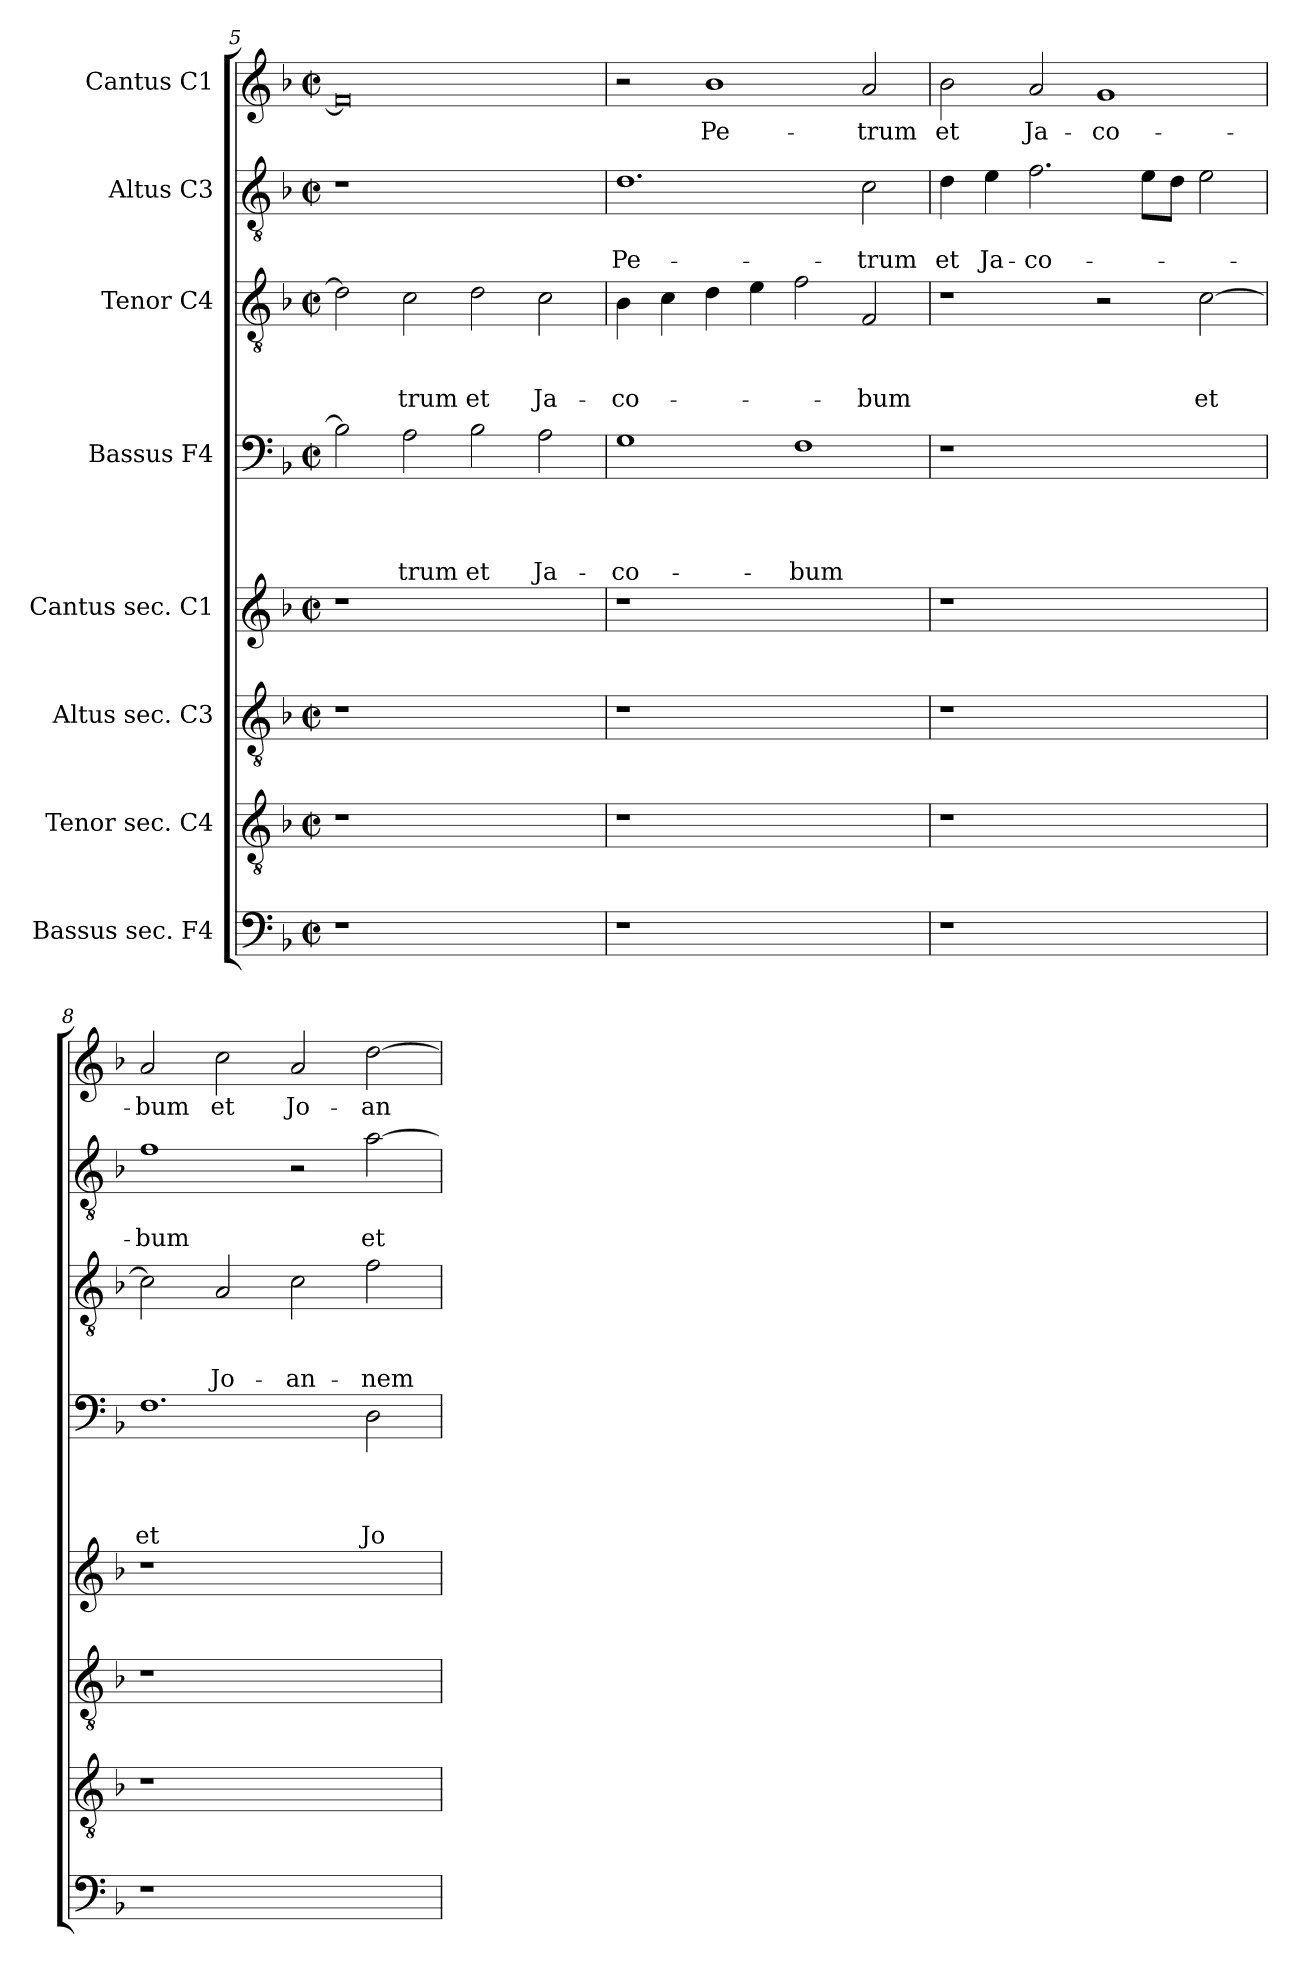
**kern	**kern	**kern	**kern	**kern	**text	**text	**text	**text	**kern	**text	**text	**text	**kern	**text	**text	**kern	**text
*part8	*part7	*part6	*part5	*part4	*part4	*part4	*part4	*part4	*part3	*part3	*part3	*part3	*part2	*part2	*part2	*part1	*part1
*staff8	*staff7	*staff6	*staff5	*staff4	*staff4	*staff4	*staff4	*staff4	*staff3	*staff3	*staff3	*staff3	*staff2	*staff2	*staff2	*staff1	*staff1
*I"Bassus sec. F4	*I"Tenor sec. C4	*I"Altus sec. C3	*I"Cantus sec. C1	*I"Bassus F4	*	*	*	*	*I"Tenor  C4	*	*	*	*I"Altus C3	*	*	*I"Cantus C1	*
*clefF4	*clefGv2	*clefGv2	*clefG2	*clefF4	*	*	*	*	*clefGv2	*	*	*	*clefGv2	*	*	*clefG2	*
*k[b-]	*k[b-]	*k[b-]	*k[b-]	*k[b-]	*	*	*	*	*k[b-]	*	*	*	*k[b-]	*	*	*k[b-]	*
*F:	*F:	*F:	*F:	*F:	*	*	*	*	*F:	*	*	*	*F:	*	*	*F:	*
*M2/2	*M2/2	*M2/2	*M2/2	*M2/2	*	*	*	*	*M2/2	*	*	*	*M2/2	*	*	*M2/2	*
*met(c|)	*met(c|)	*met(c|)	*met(c|)	*met(c|)	*	*	*	*	*met(c|)	*	*	*	*met(c|)	*	*	*met(c|)	*
=5	=5	=5	=5	=5	=5	=5	=5	=5	=5	=5	=5	=5	=5	=5	=5	=5	=5
1r	1r	1r	1r	2B-\]	.	.	.	.	2d\]	.	.	.	1r	.	.	0f]	.
.	.	.	.	2A\	.	.	.	-trum	2c\	.	.	-trum	.	.	.	.	.
1ryy	1ryy	1ryy	1ryy	2B-\	.	.	.	et	2d\	.	.	et	1ryy	.	.	.	.
.	.	.	.	2A\	.	.	.	Ja-	2c\	.	.	Ja-	.	.	.	.	.
!!LO:LB:g=z
=6	=6	=6	=6	=6	=6	=6	=6	=6	=6	=6	=6	=6	=6	=6	=6	=6	=6
1r	1r	1r	1r	1G	.	.	.	-co-	4B-\	.	.	-co-	1.d	.	Pe-	2r	.
.	.	.	.	.	.	.	.	.	4c\	.	.	.	.	.	.	.	.
.	.	.	.	.	.	.	.	.	4d\	.	.	.	.	.	.	1b-	Pe-
.	.	.	.	.	.	.	.	.	4e\	.	.	.	.	.	.	.	.
1ryy	1ryy	1ryy	1ryy	1F	.	.	.	-bum	2f\	.	.	.	.	.	.	.	.
.	.	.	.	.	.	.	.	.	2F/	.	.	-bum	2c\	.	-trum	2a/	-trum
=7	=7	=7	=7	=7	=7	=7	=7	=7	=7	=7	=7	=7	=7	=7	=7	=7	=7
1r	1r	1r	1r	1r	.	.	.	.	1r	.	.	.	4d\	.	et	2b-\	et
.	.	.	.	.	.	.	.	.	.	.	.	.	4e\	.	Ja-	.	.
.	.	.	.	.	.	.	.	.	.	.	.	.	2.f\	.	-co-	2a/	Ja-
1ryy	1ryy	1ryy	1ryy	1ryy	.	.	.	.	2r	.	.	.	.	.	.	1g	-co-
.	.	.	.	.	.	.	.	.	.	.	.	.	8e\L	.	.	.	.
.	.	.	.	.	.	.	.	.	.	.	.	.	8d\J	.	.	.	.
.	.	.	.	.	.	.	.	.	[2c\	.	.	et	2e\	.	.	.	.
=8	=8	=8	=8	=8	=8	=8	=8	=8	=8	=8	=8	=8	=8	=8	=8	=8	=8
1r	1r	1r	1r	1.F	.	.	.	et	2c\]	.	.	.	1f	.	-bum	2a/	-bum
.	.	.	.	.	.	.	.	.	2A/	.	.	Jo-	.	.	.	2cc\	et
1ryy	1ryy	1ryy	1ryy	.	.	.	.	.	2c\	.	.	-an-	2r	.	.	2a/	Jo-
.	.	.	.	2D\	.	.	.	Jo-	2f\	.	.	-nem	[2a\	.	et	[2dd\	-an-
=	=	=	=	=	=	=	=	=	=	=	=	=	=	=	=	=	=
*-	*-	*-	*-	*-	*-	*-	*-	*-	*-	*-	*-	*-	*-	*-	*-	*-	*-
